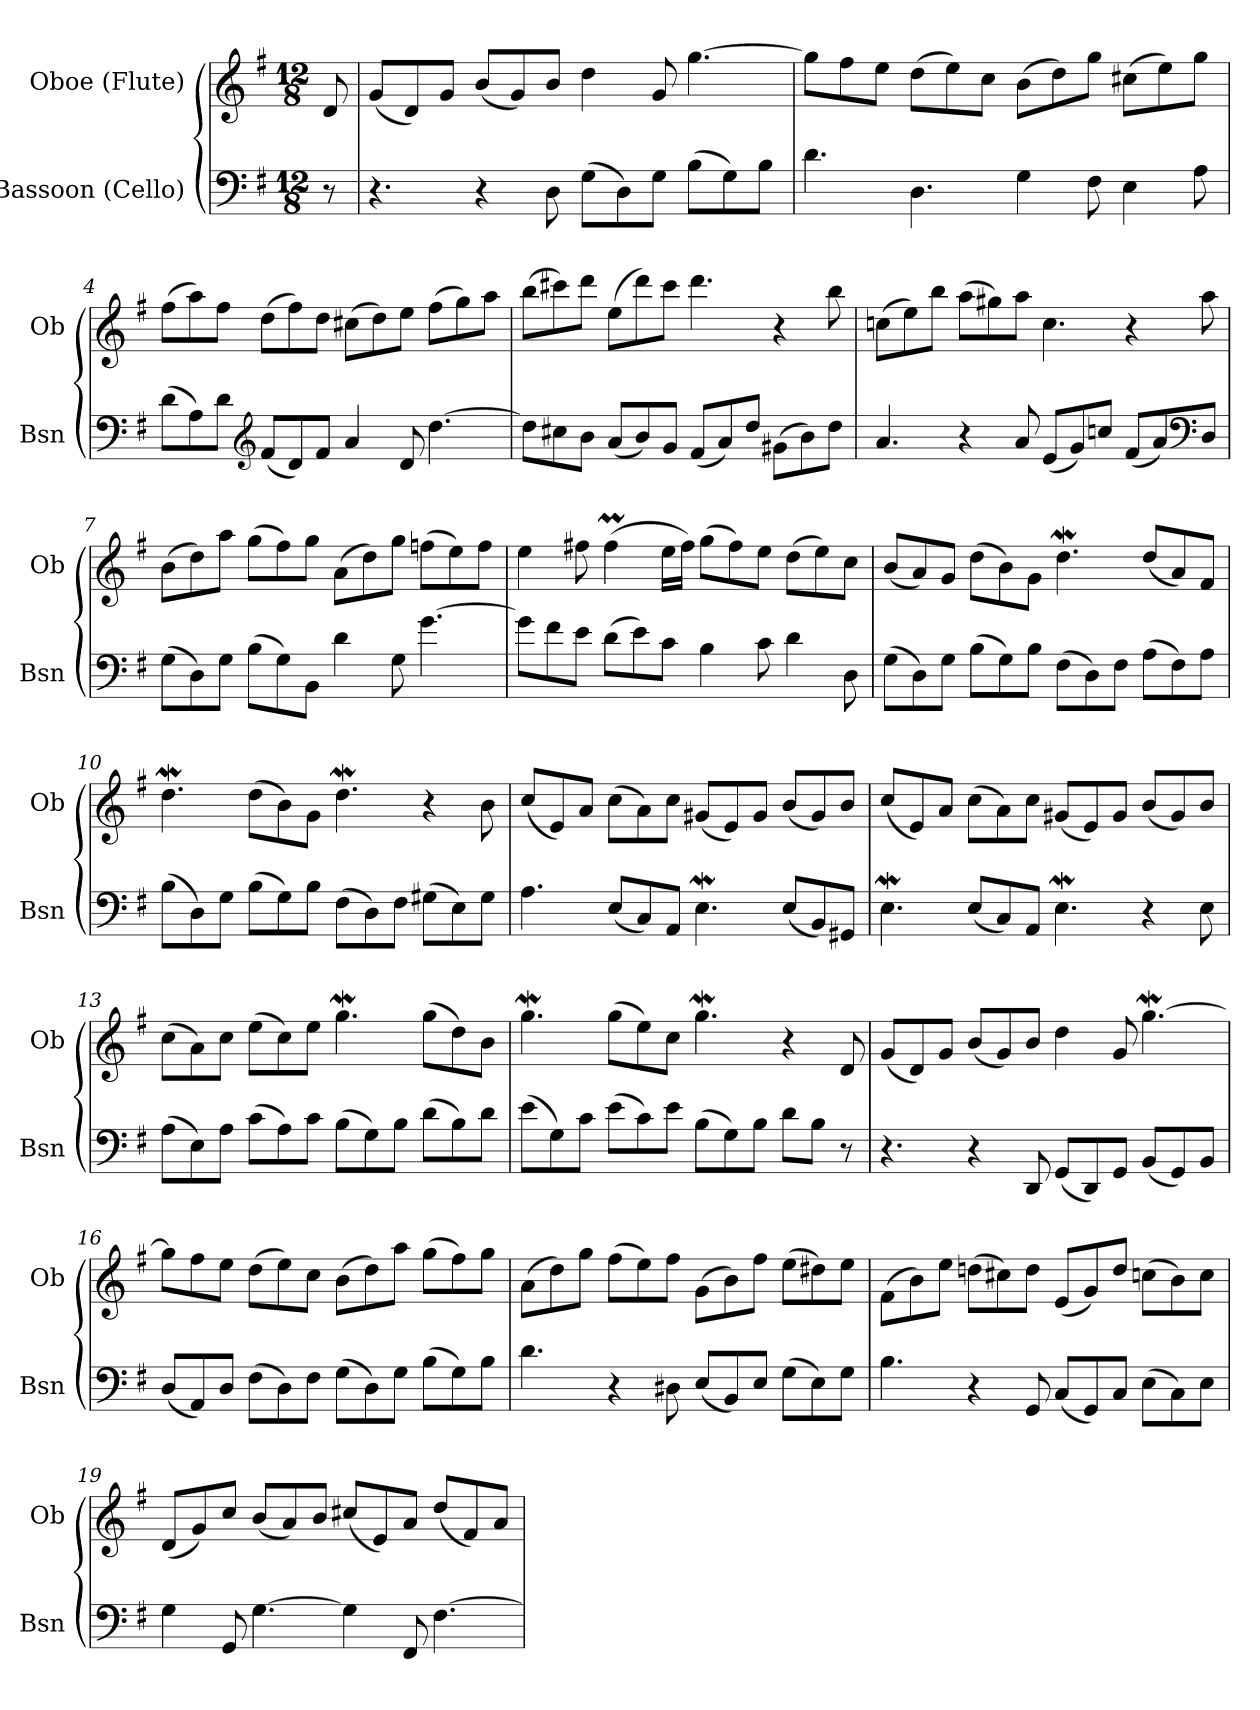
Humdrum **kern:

**kern	**kern
*part2	*part1
*staff2	*staff1
*I"Bassoon (Cello)	*I"Oboe (Flute)
*I'Bsn	*I'Ob
*clefF4	*clefG2
*k[f#]	*k[f#]
*G:	*G:
*M12/8	*M12/8
*MM158	*MM158
=1	=1
8r	8d/
=2	=2
4.r	(<8g/L
.	8d/)
.	8g/J
4r	(<8b/L
.	8g/)
8D\	8b/J
(>8G\L	4dd\
8D\)	.
8G\J	8g/
(>8B\L	[4.gg\
8G\)	.
8B\J	.
=3	=3
4.d\	8gg\L]
.	8ff#\
.	8ee\J
4.D\	(>8dd\L
.	8ee\)
.	8cc\J
4G\	(>8b\L
.	8dd\)
8F#\	8gg\J
4E\	(>8cc#X\L
.	8ee\)
8A\	8gg\J
!!LO:LB:g=z
=4	=4
(>8d\L	(>8ff#\L
8A\)	8aa\)
8d\J	8ff#\J
*clefG2	*
(<8f#/L	(>8dd\L
8d/)	8ff#\)
8f#/J	8dd\J
4a/	(>8cc#X\L
.	8dd\)
8d/	8ee\J
[4.dd\	(>8ff#\L
.	8gg\)
.	8aa\J
=5	=5
8dd\L]	(>8bb\L
8cc#X\	8ccc#X\)
8b\J	8ddd\J
(<8a/L	(>8ee\L
8b/)	8ddd\)
8g/J	8ccc#\J
(<8f#/L	4.ddd\
8a/)	.
8dd/J	.
(>8g#X\L	4r
8b\)	.
8dd\J	8bb\
!!LO:PB:g=z
=6	=6
4.a/	(>8ccn\L
.	8ee\)
.	8bb\J
4r	(>8aa\L
.	8gg#X\)
8a/	8aa\J
(<8e/L	4.cc\
8g/)	.
8ccn/J	.
(<8f#/L	4r
8a/)	.
*clefF4	*
8D/J	8aa\
=7	=7
(>8G\L	(>8b\L
8D\)	8dd\)
8G\J	8aa\J
(>8B\L	(>8gg\L
8G\)	8ff#\)
8BB\J	8gg\J
4d\	(>8a\L
.	8dd\)
8G\	8gg\J
[4.g\	(>8ffn\L
.	8ee\)
.	8ff\J
!!LO:LB:g=z
=8	=8
8g\L]	4ee\
8f#\	.
8e\J	8ff#X\
(>8d\L	(>4ff#m\
8e\)	.
8c\J	16ee\LL
.	16ff#\JJ)
4B\	(>8gg\L
.	8ff#\)
8c\	8ee\J
4d\	(>8dd\L
.	8ee\)
8D\	8cc\J
=9	=9
(>8G\L	(<8b/L
8D\)	8a/)
8G\J	8g/J
(>8B\L	(>8dd\L
8G\)	8b\)
8B\J	8g\J
(>8F#\L	4.ddW\
8D\)	.
8F#\J	.
(>8A\L	(<8dd/L
8F#\)	8a/)
8A\J	8f#/J
=10	=10
(>8B\L	4.ddW\
8D\)	.
8G\J	.
(>8B\L	(>8dd\L
8G\)	8b\)
8B\J	8g\J
(>8F#\L	4.ddW\
8D\)	.
8F#\J	.
(>8G#X\L	4r
8E\)	.
8G#\J	8b\
!!LO:LB:g=z
=11	=11
4.A\	(<8cc/L
.	8e/)
.	8a/J
(<8E/L	(>8cc\L
8C/)	8a\)
8AA/J	8cc\J
4.EW\	(<8g#X/L
.	8e/)
.	8g#/J
(<8E/L	(<8b/L
8BB/)	8g#/)
8GG#X/J	8b/J
=12	=12
4.EW\	(<8cc/L
.	8e/)
.	8a/J
(<8E/L	(>8cc\L
8C/)	8a\)
8AA/J	8cc\J
4.EW\	(<8g#X/L
.	8e/)
.	8g#/J
4r	(<8b/L
.	8g#/)
8E\	8b/J
=13	=13
(>8A\L	(>8cc\L
8E\)	8a\)
8A\J	8cc\J
(>8c\L	(>8ee\L
8A\)	8cc\)
8c\J	8ee\J
(>8B\L	4.ggw\
8G\)	.
8B\J	.
(>8d\L	(>8gg\L
8B\)	8dd\)
8d\J	8b\J
!!LO:LB:g=z
=14	=14
(>8e\L	4.ggw\
8G\)	.
8c\J	.
(>8e\L	(>8gg\L
8c\)	8ee\)
8e\J	8cc\J
(>8B\L	4.ggw\
8G\)	.
8B\J	.
8d\L	4r
8B\J	.
8r	8d/
=15	=15
4.r	(<8g/L
.	8d/)
.	8g/J
4r	(<8b/L
.	8g/)
8DD/	8b/J
(<8GG/L	4dd\
8DD/)	.
8GG/J	8g/
(<8BB/L	[4.ggw\
8GG/)	.
8BB/J	.
=16	=16
(<8D/L	8gg\L]
8AA/)	8ff#\
8D/J	8ee\J
(>8F#\L	(>8dd\L
8D\)	8ee\)
8F#\J	8cc\J
(>8G\L	(>8b\L
8D\)	8dd\)
8G\J	8aa\J
(>8B\L	(>8gg\L
8G\)	8ff#\)
8B\J	8gg\J
!!LO:LB:g=z
=17	=17
4.d\	(>8a\L
.	8dd\)
.	8gg\J
4r	(>8ff#\L
.	8ee\)
8D#X\	8ff#\J
(<8E/L	(>8g\L
8BB/)	8b\)
8E/J	8ff#\J
(>8G\L	(>8ee\L
8E\)	8dd#X\)
8G\J	8ee\J
=18	=18
4.B\	(>8f#\L
.	8b\)
.	8ee\J
4r	(>8ddn\L
.	8cc#X\)
8GG/	8dd\J
(<8C/L	(<8e/L
8GG/)	8g/)
8C/J	8dd/J
(>8E\L	(>8ccn\L
8C\)	8b\)
8E\J	8cc\J
=19	=19
4G\	(<8d/L
.	8g/)
8GG/	8cc/J
[4.G\	(<8b/L
.	8a/)
.	8b/J
4G\]	(<8cc#X/L
.	8e/)
8FF#/	8a/J
[4.F#\	(<8dd/L
.	8f#/)
.	8a/J
=	=
*-	*-
